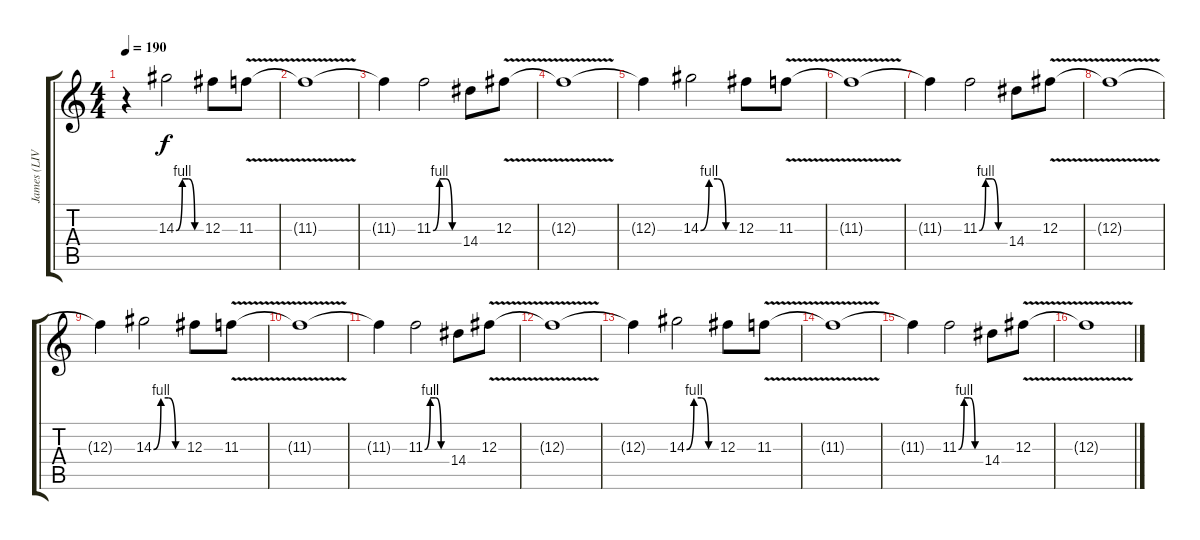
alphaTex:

\track ("James (LIVE version)" "James (LIV") {instrument distortionguitar}
\staff {score tabs}
\tuning (Eb4 Bb3 Gb3 Db3 Ab2 Eb2) {hide}
\ts (4 4)
\tempo 190
\clef g2
\ks c
r.4{dy f} 14.3{be (custom 0 0 15 4 30 4 45 0 60 0)}.2 12.3.8 11.3{v}.8 |
11.3{t}.1 |
11.3{t}.4 11.3{be (custom 0 0 15 4 30 4 45 0 60 0)}.2 14.4.8 12.3{v}.8 |
12.3{t}.1 |
12.3{t}.4 14.3{be (custom 0 0 15 4 30 4 45 0 60 0)}.2 12.3.8 11.3{v}.8 |
11.3{t}.1 |
11.3{t}.4 11.3{be (custom 0 0 15 4 30 4 45 0 60 0)}.2 14.4.8 12.3{v}.8 |
12.3{t}.1 |
12.3{t}.4 14.3{be (custom 0 0 15 4 30 4 45 0 60 0)}.2 12.3.8 11.3{v}.8 |
11.3{t}.1 |
11.3{t}.4 11.3{be (custom 0 0 15 4 30 4 45 0 60 0)}.2 14.4.8 12.3{v}.8 |
12.3{t}.1 |
12.3{t}.4 14.3{be (custom 0 0 15 4 30 4 45 0 60 0)}.2 12.3.8 11.3{v}.8 |
11.3{t}.1 |
11.3{t}.4 11.3{be (custom 0 0 15 4 30 4 45 0 60 0)}.2 14.4.8 12.3{v}.8 |
12.3{t}.1
